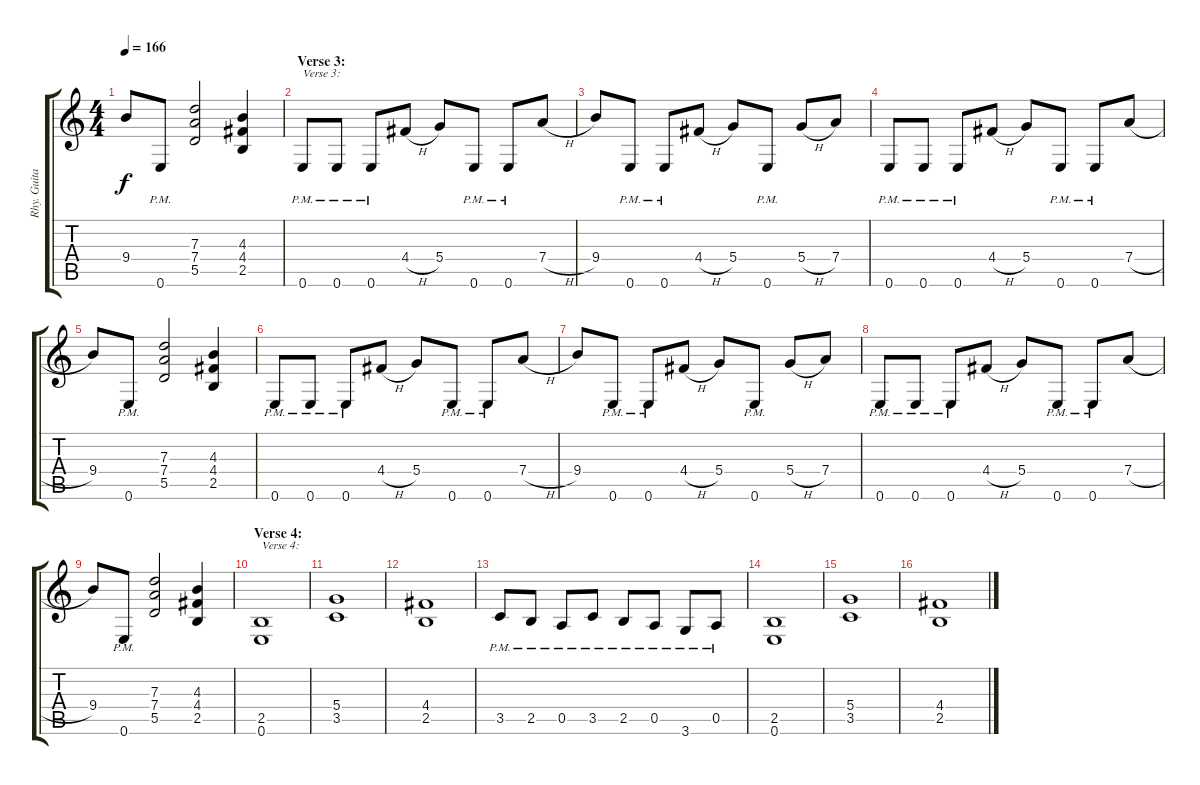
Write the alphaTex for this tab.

\track ("Rhy. Guitar II" "Rhy. Guita") {instrument distortionguitar}
\staff {score tabs}
\tuning (E4 B3 G3 D3 A2 E2) {hide}
\ts (4 4)
\tempo 166
\clef g2
\ks c
9.4.8{dy f} 0.6{pm}.8 (7.3 7.4 5.5).2 (4.3 4.4 2.5).4 |
\section ("" "Verse 3:")
0.6{pm}.8{txt "Verse 3:"} 0.6{pm}.8 0.6{pm}.8 4.4{h}.8 5.4.8 0.6{pm}.8 0.6{pm}.8 7.4{h}.8 |
9.4.8 0.6{pm}.8 0.6{pm}.8 4.4{h}.8 5.4.8 0.6{pm}.8 5.4{h}.8 7.4.8 |
0.6{pm}.8 0.6{pm}.8 0.6{pm}.8 4.4{h}.8 5.4.8 0.6{pm}.8 0.6{pm}.8 7.4{h}.8 |
9.4.8 0.6{pm}.8 (7.3 7.4 5.5).2 (4.3 4.4 2.5).4 |
0.6{pm}.8 0.6{pm}.8 0.6{pm}.8 4.4{h}.8 5.4.8 0.6{pm}.8 0.6{pm}.8 7.4{h}.8 |
9.4.8 0.6{pm}.8 0.6{pm}.8 4.4{h}.8 5.4.8 0.6{pm}.8 5.4{h}.8 7.4.8 |
0.6{pm}.8 0.6{pm}.8 0.6{pm}.8 4.4{h}.8 5.4.8 0.6{pm}.8 0.6{pm}.8 7.4{h}.8 |
9.4.8 0.6{pm}.8 (7.3 7.4 5.5).2 (4.3 4.4 2.5).4 |
\section ("" "Verse 4:")
(2.5 0.6).1{txt "Verse 4:"} |
(5.4 3.5).1 |
(4.4 2.5).1 |
3.5{pm}.8 2.5{pm}.8 0.5{pm}.8 3.5{pm}.8 2.5{pm}.8 0.5{pm}.8 3.6{pm}.8 0.5{pm}.8 |
(2.5 0.6).1 |
(5.4 3.5).1 |
(4.4 2.5).1
